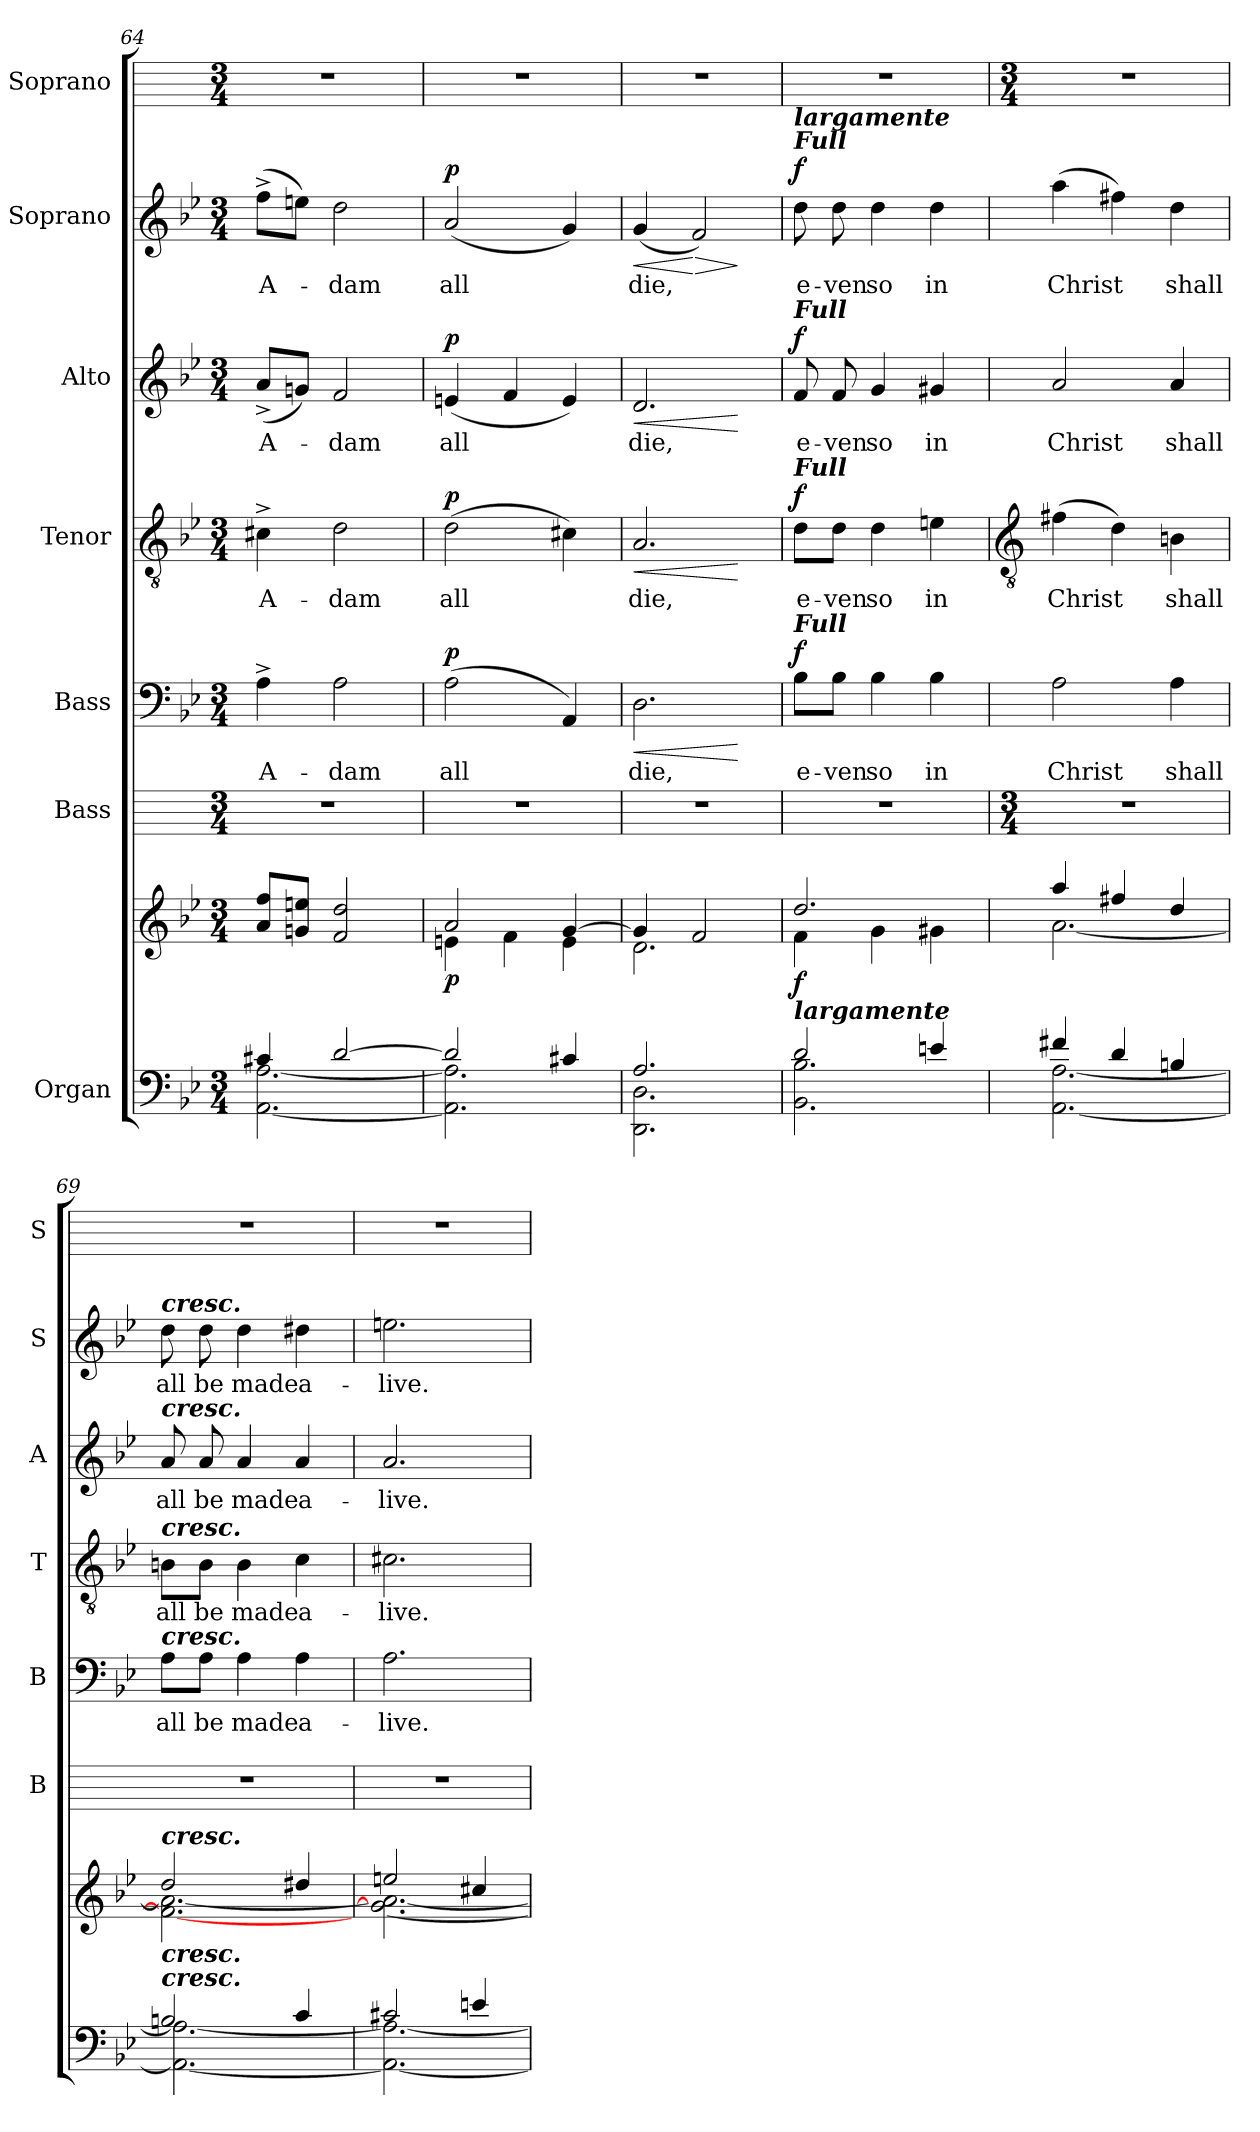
**kern	**kern	**dynam	**kern	**kern	**text	**dynam	**kern	**text	**dynam	**kern	**text	**dynam	**kern	**text	**dynam	**kern
*part7	*part7	*part7	*part6	*part5	*part5	*part5	*part4	*part4	*part4	*part3	*part3	*part3	*part2	*part2	*part2	*part1
*staff8	*staff7	*staff7/8	*staff6	*staff5	*staff5	*staff5	*staff4	*staff4	*staff4	*staff3	*staff3	*staff3	*staff2	*staff2	*staff2	*staff1
*I"Organ	*	*	*I"Bass	*I"Bass	*	*	*I"Tenor	*	*	*I"Alto	*	*	*I"Soprano	*	*	*I"Soprano
*	*	*	*I'B	*I'B	*	*	*I'T	*	*	*I'A	*	*	*I'S	*	*	*I'S
*clefF4	*clefG2	*	*	*clefF4	*	*	*clefGv2	*	*	*clefG2	*	*	*clefG2	*	*	*
*k[b-e-]	*k[b-e-]	*	*	*k[b-e-]	*	*	*k[b-e-]	*	*	*k[b-e-]	*	*	*k[b-e-]	*	*	*
*B-:	*B-:	*	*	*B-:	*	*	*B-:	*	*	*B-:	*	*	*B-:	*	*	*
*M3/4	*M3/4	*	*M3/4	*M3/4	*	*	*M3/4	*	*	*M3/4	*	*	*M3/4	*	*	*M3/4
=64	=64	=64	=64	=64	=64	=64	=64	=64	=64	=64	=64	=64	=64	=64	=64	=64
*^	*^	*	*	*	*	*	*	*	*	*	*	*	*	*	*	*
!	!	!	!	!	!	!	!LO:LY:b	!	!	!LO:LY:b	!	!	!LO:LY:b	!	!	!LO:LY:b	!	!
4c#X/	[2.AA\ [2.A\	8a/ 8ff/L	2.ryy	.	2.r	4A^	A-	.	4c#X^	A-	.	(<8a^L	A-	.	(>8ff^L	A-	.	2.r
.	.	8gn/ 8een/J	.	.	.	.	.	.	.	.	.	8gnJ)	.	.	8eenJ)	.	.	.
!	!	!	!	!	!	!	!LO:LY:b	!	!	!LO:LY:b	!	!	!LO:LY:b	!	!	!LO:LY:b	!	!
[2d/	.	2f/ 2dd/	.	.	.	2A	-dam	.	2d	-dam	.	2f/	dam	.	2dd	dam	.	.
=65	=65	=65	=65	=65	=65	=65	=65	=65	=65	=65	=65	=65	=65	=65	=65	=65	=65	=65
!	!	!	!	!LO:DY:b	!	!	!LO:LY:b	!LO:DY:b	!	!LO:LY:b	!LO:DY:b	!	!LO:LY:b	!LO:DY:b	!	!LO:LY:b	!LO:DY:b	!
2d/]	2.AA\] 2.A\]	2a/	4en\	p	2.r	(<2A	all	p	(>2d	all	p	(<4en	all	p	(<2a	all	p	2.r
.	.	.	4f\	.	.	.	.	.	.	.	.	4f	.	.	.	.	.	.
4c#X/	.	[4g/	4e\	.	.	4AA)	.	.	4c#X)	.	.	4e)	.	.	4g)	.	.	.
=66	=66	=66	=66	=66	=66	=66	=66	=66	=66	=66	=66	=66	=66	=66	=66	=66	=66	=66
!	!	!	!	!	!	!	!LO:LY:b	!LO:HP:b	!	!	!	!	!	!	!	!	!	!
!	!	!	!	!	!	!	!	!LO:HP:n=1:b	!	!LO:LY:b	!LO:HP:b	!	!	!	!	!	!	!
!	!	!	!	!	!	!	!	!	!	!	!LO:HP:n=1:b	!	!LO:LY:b	!LO:HP:b	!	!	!	!
!	!	!	!	!	!	!	!	!	!	!	!	!	!	!LO:HP:n=1:b	!	!LO:LY:b	!LO:HP:b	!
2.A/	2.DD\ 2.D\	4g/]	2.d\	.	2.r	2.D	die,	< >	2.A	die,	< >	2.d	die,	< >	(<4g	die,	<	2.r
!	!	!	!	!	!	!	!	!	!	!	!	!	!	!	!	!	!LO:HP:n=1:b	!
.	.	2f/	.	.	.	.	.	.	.	.	.	.	.	.	2f)	.	[ >	.
*v	*v	*	*	*	*	*	*	*	*	*	*	*	*	*	*	*	*	*
*	*v	*v	*	*	*	*	*	*	*	*	*	*	*	*	*	*	*
.	.	.	.	.	.	[	.	.	[	.	.	[	.	.	]	.
=67	=67	=67	=67	=67	=67	=67	=67	=67	=67	=67	=67	=67	=67	=67	=67	=67
*^	*^	*	*	*	*	*	*	*	*	*	*	*	*	*	*	*
!	!	!	!	!	!	!	!	!	!	!	!	!	!	!	!LO:TX:a:Bi:t=largamente\nFull	!	!	!
!	!	!	!	!	!	!	!	!	!	!	!	!LO:TX:a:Bi:t=Full	!	!	!	!	!	!
!	!	!	!	!	!	!	!	!	!LO:TX:a:Bi:t=Full	!	!	!	!	!	!	!	!	!
!	!	!	!	!	!	!LO:TX:a:Bi:t=Full	!	!	!	!	!	!	!	!	!	!	!	!
!	!	!LO:TX:b:Bi:t=largamente	!	!	!	!	!	!	!	!	!	!	!	!	!	!	!	!
!	!	!	!	!LO:DY:b	!	!	!LO:LY:b	!LO:DY:b	!	!LO:LY:b	!LO:DY:b	!	!LO:LY:b	!LO:DY:b	!	!LO:LY:b	!LO:DY:b	!
2d/	2.BB-\ 2.B-\	2.dd/	4f\	f	2.r	8B-\L	e-	f	8d\L	e-	f	8f	e-	f	8dd	e-	f	2.r
!	!	!	!	!	!	!	!LO:LY:b	!	!	!LO:LY:b	!	!	!LO:LY:b	!	!	!LO:LY:b	!	!
.	.	.	.	.	.	8B-\J	-ven	]	8d\J	-ven	]	8f	-ven	]	8dd	-ven	.	.
!	!	!	!	!	!	!	!LO:LY:b	!	!	!LO:LY:b	!	!	!LO:LY:b	!	!	!LO:LY:b	!	!
.	.	.	4g\	.	.	4B-	so	.	4d	so	.	4g	so	.	4dd	so	.	.
!	!	!	!	!	!	!	!LO:LY:b	!	!	!LO:LY:b	!	!	!LO:LY:b	!	!	!LO:LY:b	!	!
4en/	.	.	4g#X\	.	.	4B-	in	.	4en	in	.	4g#X	in	.	4dd	in	.	.
!!LO:LB:g=z
=68	=68	=68	=68	=68	=68	=68	=68	=68	=68	=68	=68	=68	=68	=68	=68	=68	=68	=68
*	*	*	*	*	*	*	*	*	*clefGv2	*	*	*	*	*	*	*	*	*
*	*	*	*	*	*M3/4	*	*	*	*	*	*	*	*	*	*	*	*	*M3/4
!	!	!	!	!	!	!	!LO:LY:b	!	!	!LO:LY:b	!	!	!LO:LY:b	!	!	!LO:LY:b	!	!
4f#X/	[2.AA\ [2.A\	4aa/	[2.a\	.	2.r	2A	Christ	.	(>4f#X	Christ	.	2a	Christ	.	(>4aa	Christ	.	2.r
4d/	.	4ff#X/	.	.	.	.	.	.	4d)	.	.	.	.	.	4ff#X)	.	.	.
!	!	!	!	!	!	!	!LO:LY:b	!	!	!LO:LY:b	!	!	!LO:LY:b	!	!	!LO:LY:b	!	!
4Bn/	.	4dd/	.	.	.	4A	shall	.	4Bn	shall	.	4a	shall	.	4dd	shall	.	.
=69	=69	=69	=69	=69	=69	=69	=69	=69	=69	=69	=69	=69	=69	=69	=69	=69	=69	=69
!	!	!	!	!	!	!	!	!	!	!	!	!	!	!	!LO:TX:a:Bi:t=cresc.	!	!	!
!	!	!	!	!	!	!	!	!	!	!	!	!LO:TX:a:Bi:t=cresc.	!	!	!	!	!	!
!	!	!	!	!	!	!	!	!	!LO:TX:a:Bi:t=cresc.	!	!	!	!	!	!	!	!	!
!	!	!	!	!	!	!LO:TX:a:Bi:t=cresc.	!	!	!	!	!	!	!	!	!	!	!	!
!	!	!LO:TX:b:Bi:t=cresc.	!	!	!	!	!	!	!	!	!	!	!	!	!	!	!	!
!	!	!LO:TX:a:Bi:t=cresc.	!	!	!	!	!	!	!	!	!	!	!	!	!	!	!	!
!LO:TX:a:Bi:t=cresc.	!	!	!	!	!	!	!	!	!	!	!	!	!	!	!	!	!	!
!	!	!	!	!	!	!	!LO:LY:b	!	!	!LO:LY:b	!	!	!LO:LY:b	!	!	!LO:LY:b	!	!
2Bn/	2.AA\_ 2.A\_	2dd/	2.f#\_ 2.a\_	.	2.r	8A\L	all	.	8Bn\L	all	.	8a	all	.	8dd	all	.	2.r
!	!	!	!	!	!	!	!LO:LY:b	!	!	!LO:LY:b	!	!	!LO:LY:b	!	!	!LO:LY:b	!	!
.	.	.	.	.	.	8A\J	be	.	8B\J	be	.	8a	be	.	8dd	be	.	.
!	!	!	!	!	!	!	!LO:LY:b	!	!	!LO:LY:b	!	!	!LO:LY:b	!	!	!LO:LY:b	!	!
.	.	.	.	.	.	4A	made	.	4B	made	.	4a	made	.	4dd	made	.	.
!	!	!	!	!	!	!	!LO:LY:b	!	!	!LO:LY:b	!	!	!LO:LY:b	!	!	!LO:LY:b	!	!
4c/	.	4dd#X/	.	.	.	4A	a-	.	4c	a-	.	4a	a-	.	4dd#X	a-	.	.
=70	=70	=70	=70	=70	=70	=70	=70	=70	=70	=70	=70	=70	=70	=70	=70	=70	=70	=70
!	!	!	!	!	!	!	!LO:LY:b	!	!	!LO:LY:b	!	!	!LO:LY:b	!	!	!LO:LY:b	!	!
2c#X/	2.AA\_ 2.A\_	2een/	2.g\_ 2.a\_	.	2.r	2.A	-live.	.	2.c#X	-live.	.	2.a	-live.	.	2.een	-live.	.	2.r
4en/	.	4cc#X/	.	.	.	.	.	.	.	.	.	.	.	.	.	.	.	.
*v	*v	*	*	*	*	*	*	*	*	*	*	*	*	*	*	*	*	*
*	*v	*v	*	*	*	*	*	*	*	*	*	*	*	*	*	*	*
=	=	=	=	=	=	=	=	=	=	=	=	=	=	=	=	=
*-	*-	*-	*-	*-	*-	*-	*-	*-	*-	*-	*-	*-	*-	*-	*-	*-
